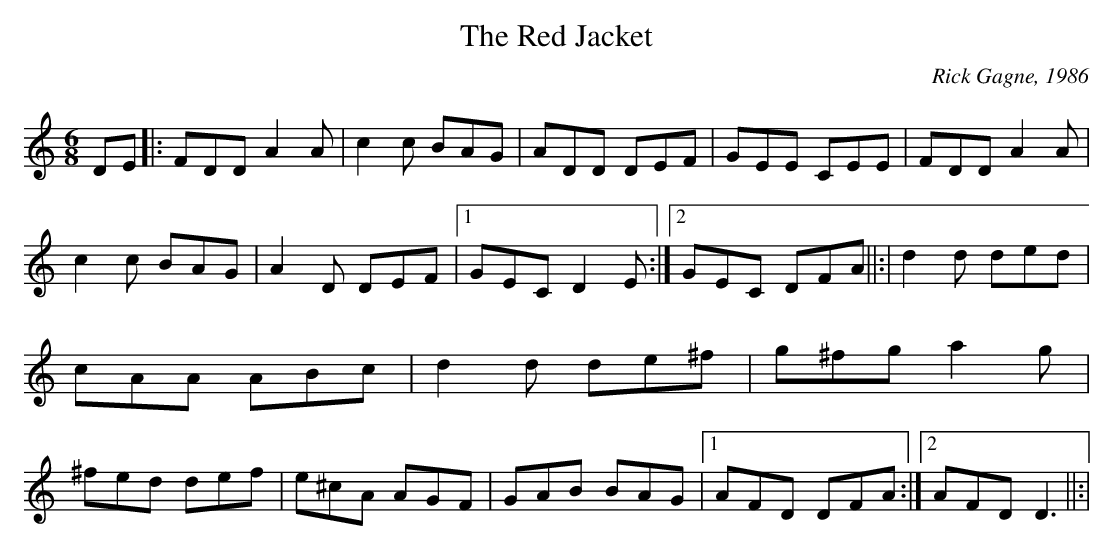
X:1
T:Red Jacket, The
C:Rick Gagne, 1986
M:6/8
L:1/8
K:C
DE |:FDD A2 A |c2 c BAG |ADD DEF |GEE CEE |FDD A2 A |c2 c BAG |A2 D DEF |[1GEC D2 E :|[2GEC DFA ||:|d2 d ded |cAA ABc |d2 d de^f |g^fg a2 g |^fed def |e^cA AGF |GAB BAG |[1AFD DFA :|[2AFD D3 ||:|
